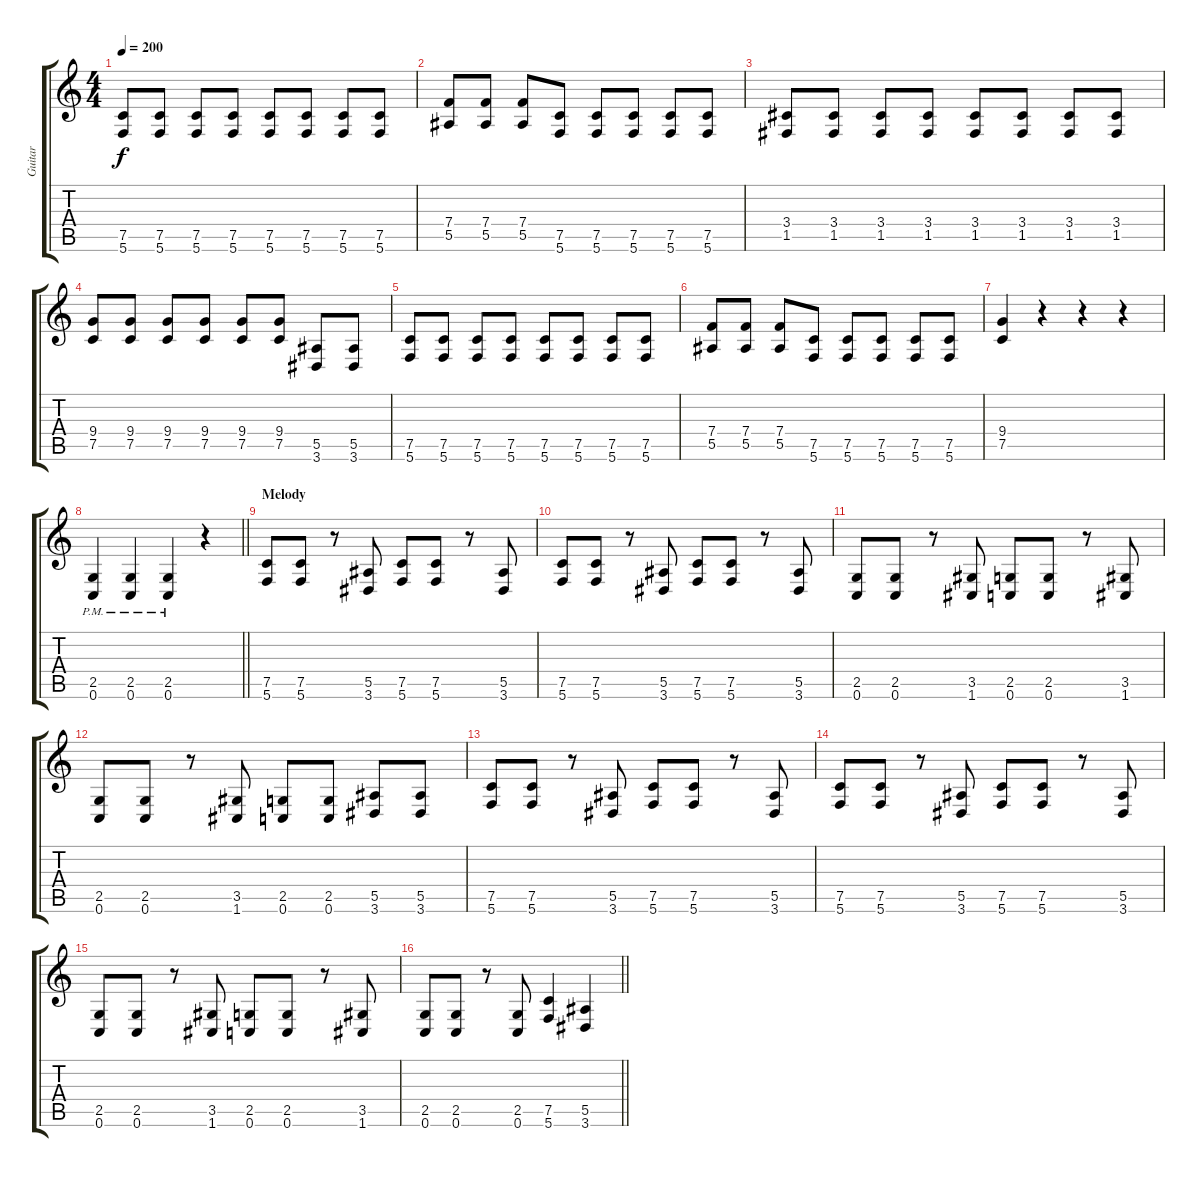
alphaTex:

\track ("Guitar" "Guitar") {instrument distortionguitar}
\staff {score tabs}
\tuning (C4 G3 Eb3 Bb2 F2 C2) {hide}
\ts (4 4)
\tempo 200
\clef g2
\ks c
(7.5 5.6).8{dy f} (7.5 5.6).8 (7.5 5.6).8 (7.5 5.6).8 (7.5 5.6).8 (7.5 5.6).8 (7.5 5.6).8 (7.5 5.6).8 |
(7.4 5.5).8 (7.4 5.5).8 (7.4 5.5).8 (7.5 5.6).8 (7.5 5.6).8 (7.5 5.6).8 (7.5 5.6).8 (7.5 5.6).8 |
(3.4 1.5).8 (3.4 1.5).8 (3.4 1.5).8 (3.4 1.5).8 (3.4 1.5).8 (3.4 1.5).8 (3.4 1.5).8 (3.4 1.5).8 |
(9.4 7.5).8 (9.4 7.5).8 (9.4 7.5).8 (9.4 7.5).8 (9.4 7.5).8 (9.4 7.5).8 (5.5 3.6).8 (5.5 3.6).8 |
(7.5 5.6).8 (7.5 5.6).8 (7.5 5.6).8 (7.5 5.6).8 (7.5 5.6).8 (7.5 5.6).8 (7.5 5.6).8 (7.5 5.6).8 |
(7.4 5.5).8 (7.4 5.5).8 (7.4 5.5).8 (7.5 5.6).8 (7.5 5.6).8 (7.5 5.6).8 (7.5 5.6).8 (7.5 5.6).8 |
(9.4 7.5).4 r.4 r.4 r.4 |
\barLineRight lightlight
(2.5{pm} 0.6{pm}).4 (2.5{pm} 0.6{pm}).4 (2.5{pm} 0.6{pm}).4 r.4 |
\section ("" "Melody")
(7.5 5.6).8 (7.5 5.6).8 r.8 (5.5 3.6).8 (7.5 5.6).8 (7.5 5.6).8 r.8 (5.5 3.6).8 |
(7.5 5.6).8 (7.5 5.6).8 r.8 (5.5 3.6).8 (7.5 5.6).8 (7.5 5.6).8 r.8 (5.5 3.6).8 |
(2.5 0.6).8 (2.5 0.6).8 r.8 (3.5 1.6).8 (2.5 0.6).8 (2.5 0.6).8 r.8 (3.5 1.6).8 |
(2.5 0.6).8 (2.5 0.6).8 r.8 (3.5 1.6).8 (2.5 0.6).8 (2.5 0.6).8 (5.5 3.6).8 (5.5 3.6).8 |
(7.5 5.6).8 (7.5 5.6).8 r.8 (5.5 3.6).8 (7.5 5.6).8 (7.5 5.6).8 r.8 (5.5 3.6).8 |
(7.5 5.6).8 (7.5 5.6).8 r.8 (5.5 3.6).8 (7.5 5.6).8 (7.5 5.6).8 r.8 (5.5 3.6).8 |
(2.5 0.6).8 (2.5 0.6).8 r.8 (3.5 1.6).8 (2.5 0.6).8 (2.5 0.6).8 r.8 (3.5 1.6).8 |
\barLineRight lightlight
(2.5 0.6).8 (2.5 0.6).8 r.8 (2.5 0.6).8 (7.5 5.6).4 (5.5 3.6).4
